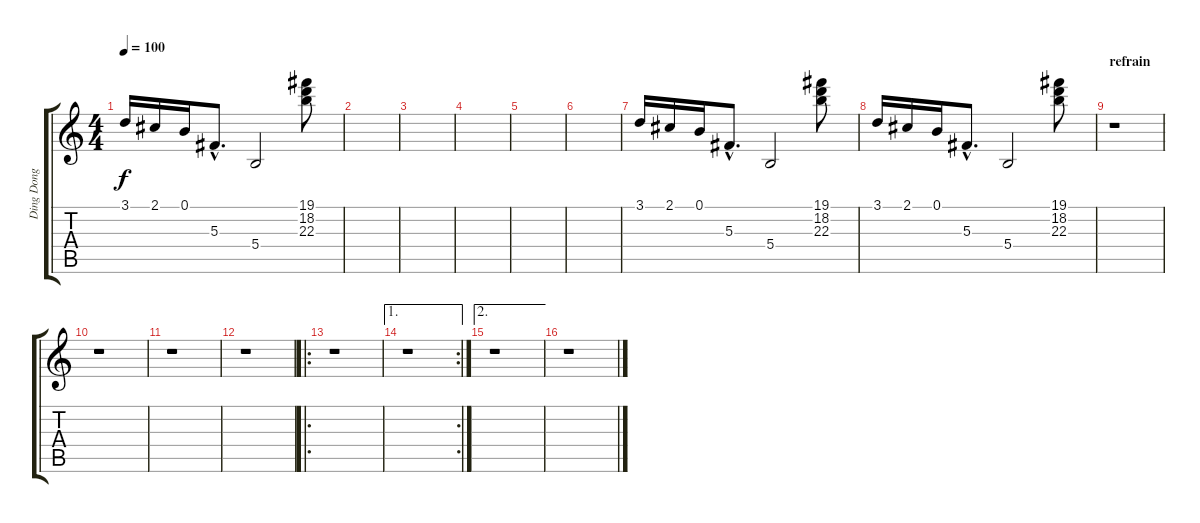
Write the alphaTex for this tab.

\track ("Ding Dong" "Ding Dong") {instrument vibraphone}
\staff {score tabs}
\tuning (B4 Ab4 Db4 Gb3 B2 E2) {hide}
\ts (4 4)
\tempo 100
\clef g2
\ks c
3.1.16{dy f} 2.1.16 0.1.16 5.3{hac}.8{d} 5.4.2 (19.1 18.2 22.3).8 |
|
|
|
|
|
3.1.16 2.1.16 0.1.16 5.3{hac}.8{d} 5.4.2 (19.1 18.2 22.3).8 |
3.1.16 2.1.16 0.1.16 5.3{hac}.8{d} 5.4.2 (19.1 18.2 22.3).8 |
\section ("" "refrain")
r.1 |
r.1 |
r.1 |
r.1 |
\ro
r.1 |
\ae 1
\rc 2
r.1 |
\ae 2
r.1 |
r.1
